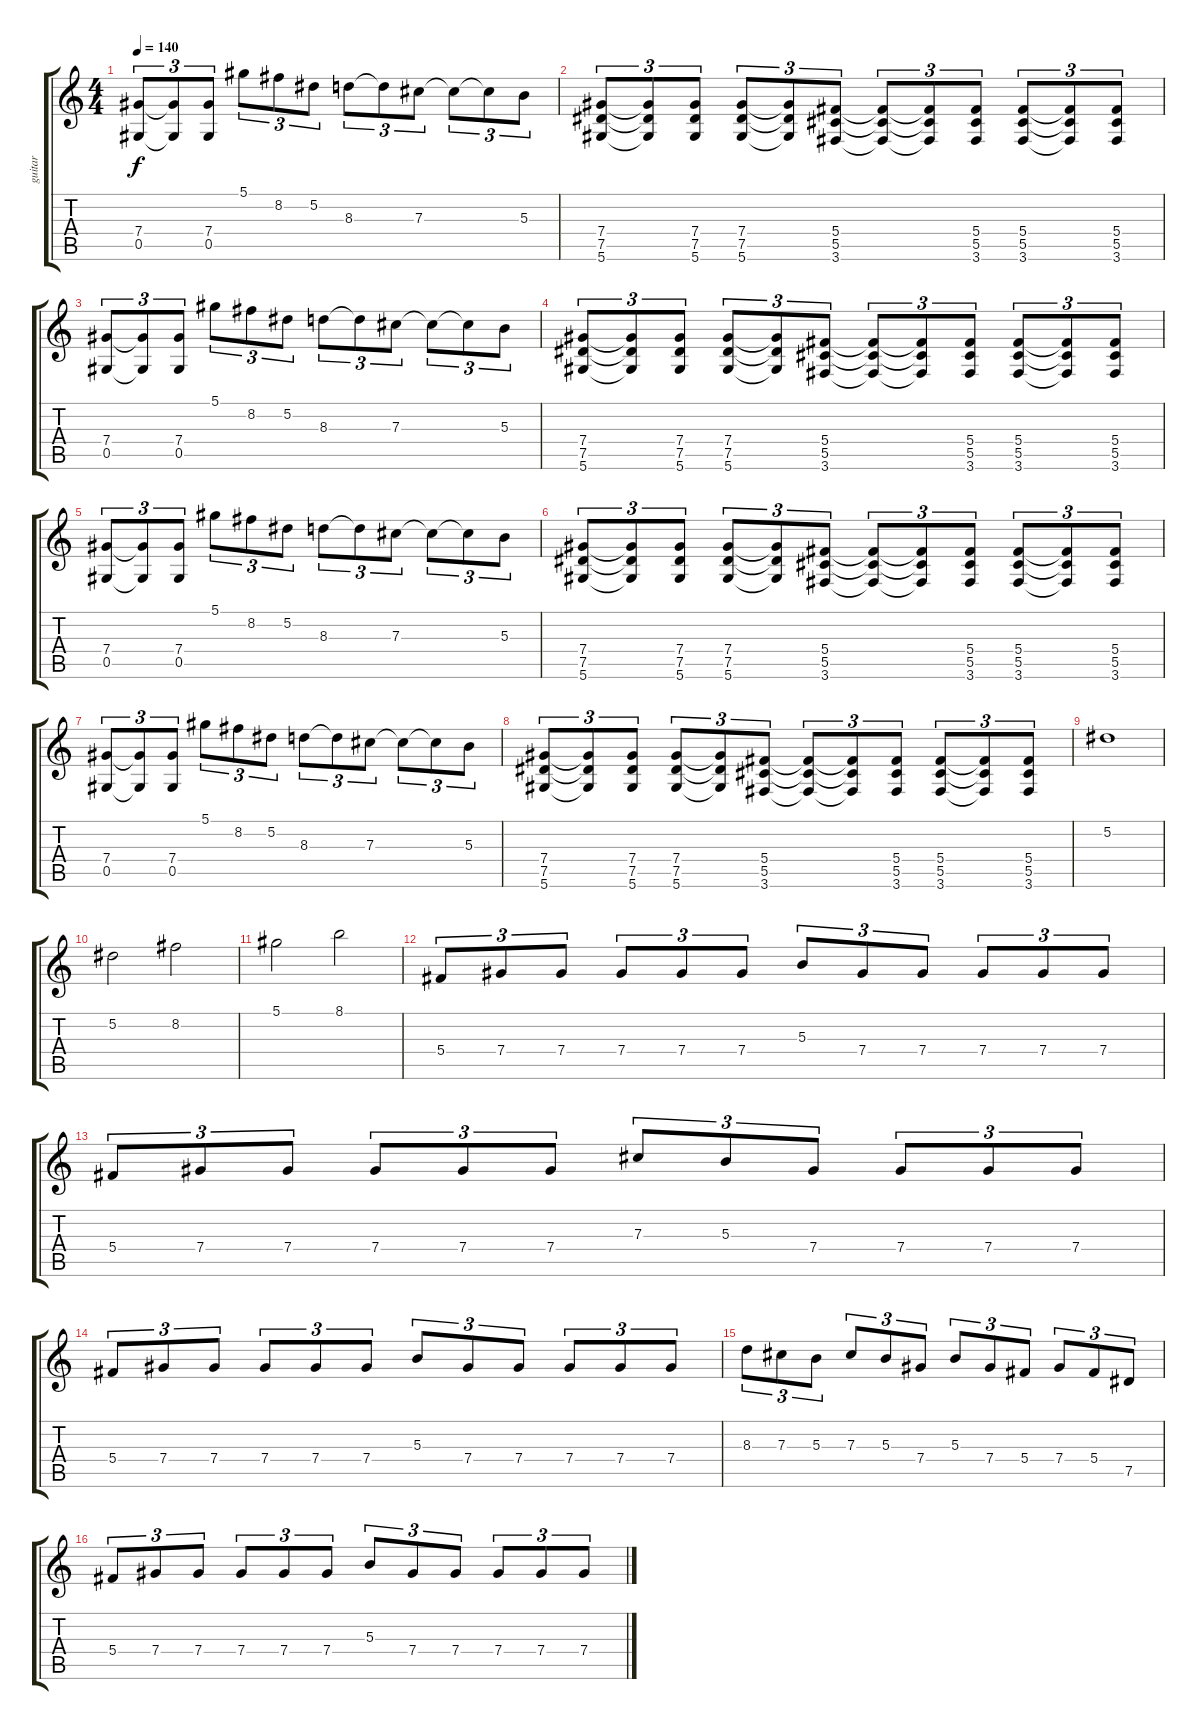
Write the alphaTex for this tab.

\track ("guitar" "guitar") {instrument distortionguitar}
\staff {score tabs}
\tuning (Eb4 Bb3 Gb3 Db3 Ab2 Eb2) {hide}
\ts (4 4)
\tempo 140
\clef g2
\ks c
(7.4 0.5).8{tu (3 2) dy f} (7.4{t} 0.5{t}).8{tu (3 2)} (7.4 0.5).8{tu (3 2)} 5.1.8{tu (3 2)} 8.2.8{tu (3 2)} 5.2.8{tu (3 2)} 8.3.8{tu (3 2)} 8.3{t}.8{tu (3 2)} 7.3.8{tu (3 2)} 7.3{t}.8{tu (3 2)} 7.3{t}.8{tu (3 2)} 5.3.8{tu (3 2)} |
(7.4 7.5 5.6).8{tu (3 2)} (7.4{t} 7.5{t} 5.6{t}).8{tu (3 2)} (7.4 7.5 5.6).8{tu (3 2)} (7.4 7.5 5.6).8{tu (3 2)} (7.4{t} 7.5{t} 5.6{t}).8{tu (3 2)} (5.4 5.5 3.6).8{tu (3 2)} (5.4{t} 5.5{t} 3.6{t}).8{tu (3 2)} (5.4{t} 5.5{t} 3.6{t}).8{tu (3 2)} (5.4 5.5 3.6).8{tu (3 2)} (5.4 5.5 3.6).8{tu (3 2)} (5.4{t} 5.5{t} 3.6{t}).8{tu (3 2)} (5.4 5.5 3.6).8{tu (3 2)} |
(7.4 0.5).8{tu (3 2)} (7.4{t} 0.5{t}).8{tu (3 2)} (7.4 0.5).8{tu (3 2)} 5.1.8{tu (3 2)} 8.2.8{tu (3 2)} 5.2.8{tu (3 2)} 8.3.8{tu (3 2)} 8.3{t}.8{tu (3 2)} 7.3.8{tu (3 2)} 7.3{t}.8{tu (3 2)} 7.3{t}.8{tu (3 2)} 5.3.8{tu (3 2)} |
(7.4 7.5 5.6).8{tu (3 2)} (7.4{t} 7.5{t} 5.6{t}).8{tu (3 2)} (7.4 7.5 5.6).8{tu (3 2)} (7.4 7.5 5.6).8{tu (3 2)} (7.4{t} 7.5{t} 5.6{t}).8{tu (3 2)} (5.4 5.5 3.6).8{tu (3 2)} (5.4{t} 5.5{t} 3.6{t}).8{tu (3 2)} (5.4{t} 5.5{t} 3.6{t}).8{tu (3 2)} (5.4 5.5 3.6).8{tu (3 2)} (5.4 5.5 3.6).8{tu (3 2)} (5.4{t} 5.5{t} 3.6{t}).8{tu (3 2)} (5.4 5.5 3.6).8{tu (3 2)} |
(7.4 0.5).8{tu (3 2)} (7.4{t} 0.5{t}).8{tu (3 2)} (7.4 0.5).8{tu (3 2)} 5.1.8{tu (3 2)} 8.2.8{tu (3 2)} 5.2.8{tu (3 2)} 8.3.8{tu (3 2)} 8.3{t}.8{tu (3 2)} 7.3.8{tu (3 2)} 7.3{t}.8{tu (3 2)} 7.3{t}.8{tu (3 2)} 5.3.8{tu (3 2)} |
(7.4 7.5 5.6).8{tu (3 2)} (7.4{t} 7.5{t} 5.6{t}).8{tu (3 2)} (7.4 7.5 5.6).8{tu (3 2)} (7.4 7.5 5.6).8{tu (3 2)} (7.4{t} 7.5{t} 5.6{t}).8{tu (3 2)} (5.4 5.5 3.6).8{tu (3 2)} (5.4{t} 5.5{t} 3.6{t}).8{tu (3 2)} (5.4{t} 5.5{t} 3.6{t}).8{tu (3 2)} (5.4 5.5 3.6).8{tu (3 2)} (5.4 5.5 3.6).8{tu (3 2)} (5.4{t} 5.5{t} 3.6{t}).8{tu (3 2)} (5.4 5.5 3.6).8{tu (3 2)} |
(7.4 0.5).8{tu (3 2)} (7.4{t} 0.5{t}).8{tu (3 2)} (7.4 0.5).8{tu (3 2)} 5.1.8{tu (3 2)} 8.2.8{tu (3 2)} 5.2.8{tu (3 2)} 8.3.8{tu (3 2)} 8.3{t}.8{tu (3 2)} 7.3.8{tu (3 2)} 7.3{t}.8{tu (3 2)} 7.3{t}.8{tu (3 2)} 5.3.8{tu (3 2)} |
(7.4 7.5 5.6).8{tu (3 2)} (7.4{t} 7.5{t} 5.6{t}).8{tu (3 2)} (7.4 7.5 5.6).8{tu (3 2)} (7.4 7.5 5.6).8{tu (3 2)} (7.4{t} 7.5{t} 5.6{t}).8{tu (3 2)} (5.4 5.5 3.6).8{tu (3 2)} (5.4{t} 5.5{t} 3.6{t}).8{tu (3 2)} (5.4{t} 5.5{t} 3.6{t}).8{tu (3 2)} (5.4 5.5 3.6).8{tu (3 2)} (5.4 5.5 3.6).8{tu (3 2)} (5.4{t} 5.5{t} 3.6{t}).8{tu (3 2)} (5.4 5.5 3.6).8{tu (3 2)} |
5.2.1 |
5.2.2 8.2.2 |
5.1.2 8.1.2 |
5.4.8{tu (3 2)} 7.4.8{tu (3 2)} 7.4.8{tu (3 2)} 7.4.8{tu (3 2)} 7.4.8{tu (3 2)} 7.4.8{tu (3 2)} 5.3.8{tu (3 2)} 7.4.8{tu (3 2)} 7.4.8{tu (3 2)} 7.4.8{tu (3 2)} 7.4.8{tu (3 2)} 7.4.8{tu (3 2)} |
5.4.8{tu (3 2)} 7.4.8{tu (3 2)} 7.4.8{tu (3 2)} 7.4.8{tu (3 2)} 7.4.8{tu (3 2)} 7.4.8{tu (3 2)} 7.3.8{tu (3 2)} 5.3.8{tu (3 2)} 7.4.8{tu (3 2)} 7.4.8{tu (3 2)} 7.4.8{tu (3 2)} 7.4.8{tu (3 2)} |
5.4.8{tu (3 2)} 7.4.8{tu (3 2)} 7.4.8{tu (3 2)} 7.4.8{tu (3 2)} 7.4.8{tu (3 2)} 7.4.8{tu (3 2)} 5.3.8{tu (3 2)} 7.4.8{tu (3 2)} 7.4.8{tu (3 2)} 7.4.8{tu (3 2)} 7.4.8{tu (3 2)} 7.4.8{tu (3 2)} |
8.3.8{tu (3 2)} 7.3.8{tu (3 2)} 5.3.8{tu (3 2)} 7.3.8{tu (3 2)} 5.3.8{tu (3 2)} 7.4.8{tu (3 2)} 5.3.8{tu (3 2)} 7.4.8{tu (3 2)} 5.4.8{tu (3 2)} 7.4.8{tu (3 2)} 5.4.8{tu (3 2)} 7.5.8{tu (3 2)} |
5.4.8{tu (3 2)} 7.4.8{tu (3 2)} 7.4.8{tu (3 2)} 7.4.8{tu (3 2)} 7.4.8{tu (3 2)} 7.4.8{tu (3 2)} 5.3.8{tu (3 2)} 7.4.8{tu (3 2)} 7.4.8{tu (3 2)} 7.4.8{tu (3 2)} 7.4.8{tu (3 2)} 7.4.8{tu (3 2)}
